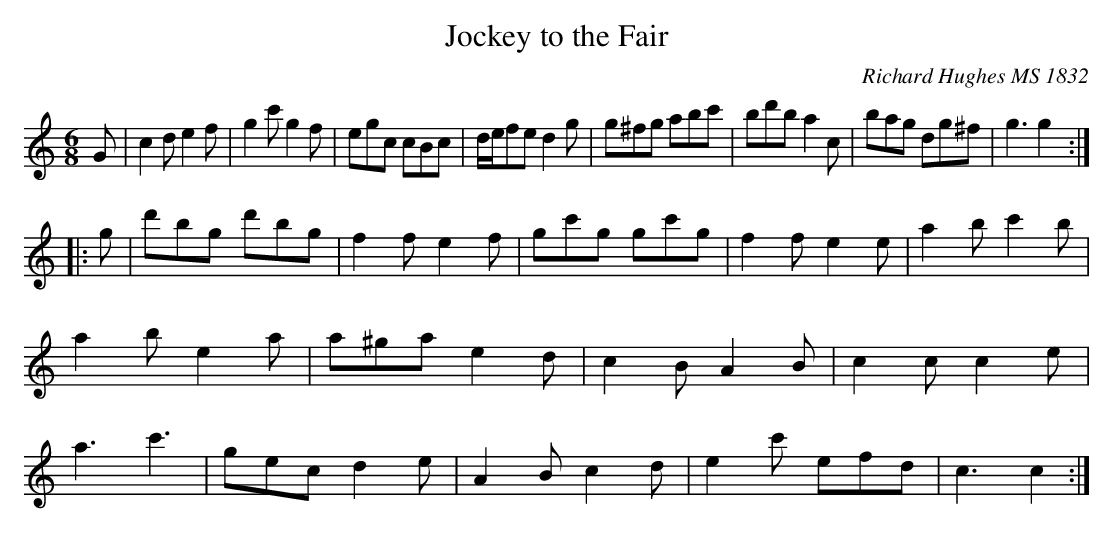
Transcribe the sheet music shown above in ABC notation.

X:1
T:Jockey to the Fair
C:Richard Hughes MS 1832
M:6/8
L:1/8
K:C
G \
| c2d e2f | g2c' g2f | egc cBc | d/e/fe d2g \
| g^fg abc' | bd'b a2c | bag dg^f | g3 g2 :|
|: g \
| d'bg d'bg | f2f e2f | gc'g gc'g | f2f e2e \
| a2b c'2b | a2b e2a | a^ga e2d | c2B A2B \
| c2c c2e | a3 c'3 | gec d2e | A2B c2d \
| e2c' efd | c3 c2 :|
